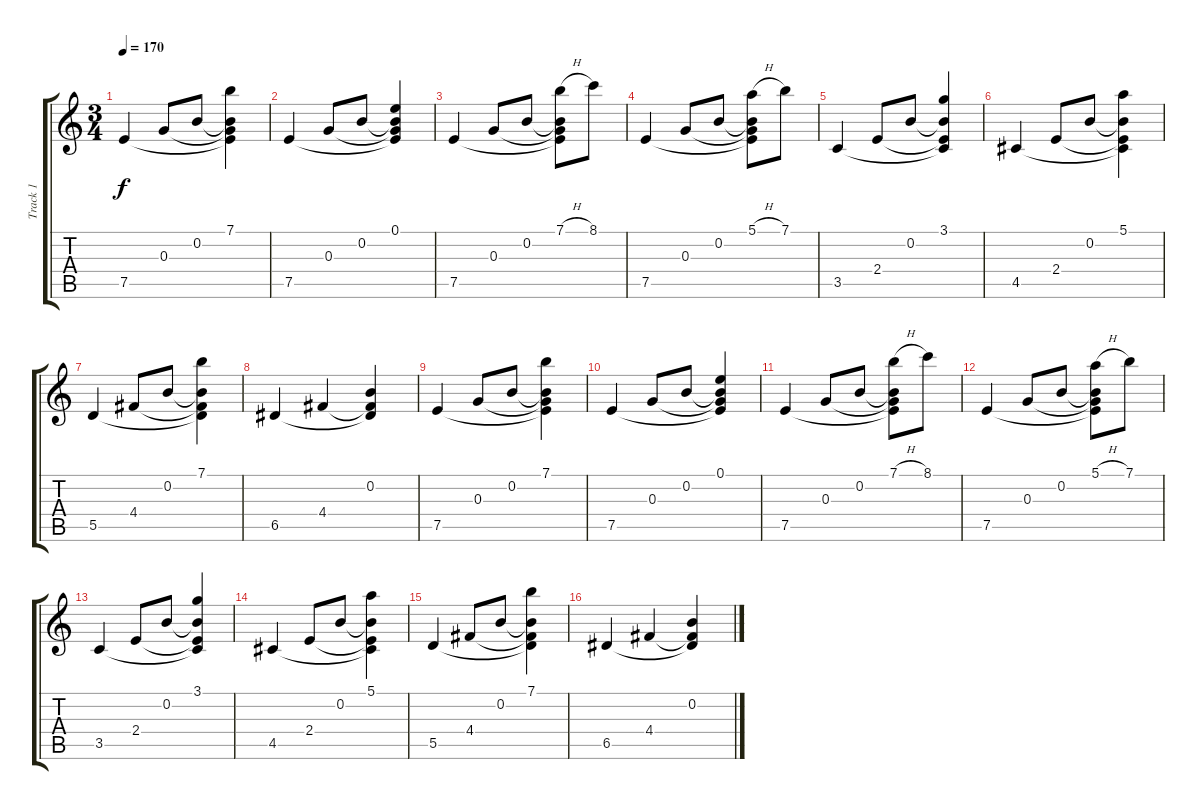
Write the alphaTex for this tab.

\track ("Track 1" "Track 1") {instrument acousticguitarsteel}
\staff {score tabs}
\tuning (E4 B3 G3 D3 A2 E2) {hide}
\ts (3 4)
\tempo 170
\clef g2
\ks c
7.5.4{dy f} 0.3.8 0.2.8 (7.1 0.2{t} 0.3{t} 7.5{t}).4 |
7.5.4 0.3.8 0.2.8 (0.1 0.2{t} 0.3{t} 7.5{t}).4 |
7.5.4 0.3.8 0.2.8 (7.1{h} 0.2{t} 0.3{t} 7.5{t}).8 8.1.8 |
7.5.4 0.3.8 0.2.8 (5.1{h} 0.2{t} 0.3{t} 7.5{t}).8 7.1.8 |
3.5.4 2.4.8 0.2.8 (3.1 0.2{t} 2.4{t} 3.5{t}).4 |
4.5.4 2.4.8 0.2.8 (5.1 0.2{t} 2.4{t} 4.5{t}).4 |
5.5.4 4.4.8 0.2.8 (7.1 0.2{t} 4.4{t} 5.5{t}).4 |
6.5.4 4.4.4 (0.2 4.4{t} 6.5{t}).4 |
7.5.4 0.3.8 0.2.8 (7.1 0.2{t} 0.3{t} 7.5{t}).4 |
7.5.4 0.3.8 0.2.8 (0.1 0.2{t} 0.3{t} 7.5{t}).4 |
7.5.4 0.3.8 0.2.8 (7.1{h} 0.2{t} 0.3{t} 7.5{t}).8 8.1.8 |
7.5.4 0.3.8 0.2.8 (5.1{h} 0.2{t} 0.3{t} 7.5{t}).8 7.1.8 |
3.5.4 2.4.8 0.2.8 (3.1 0.2{t} 2.4{t} 3.5{t}).4 |
4.5.4 2.4.8 0.2.8 (5.1 0.2{t} 2.4{t} 4.5{t}).4 |
5.5.4 4.4.8 0.2.8 (7.1 0.2{t} 4.4{t} 5.5{t}).4 |
6.5.4 4.4.4 (0.2 4.4{t} 6.5{t}).4
